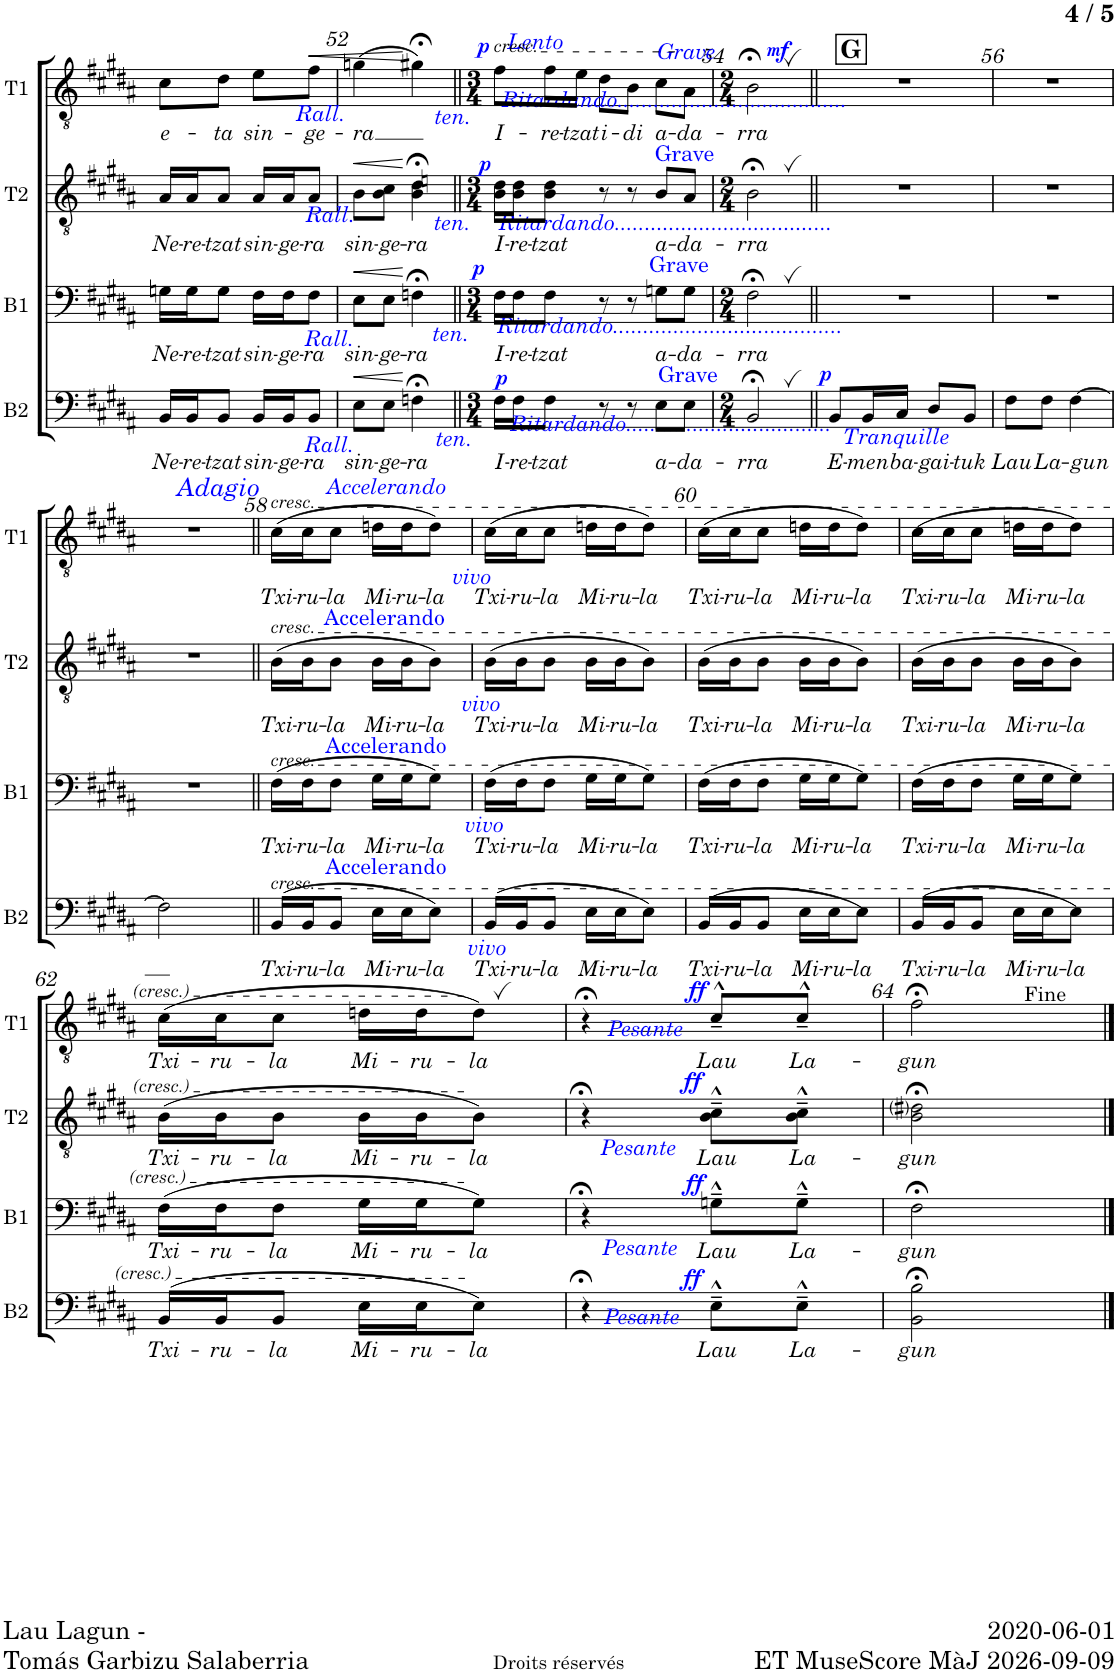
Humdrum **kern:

**kern	**text	**dynam	**kern	**text	**dynam	**kern	**text	**dynam	**kern	**text	**dynam
*part4	*part4	*part4	*part3	*part3	*part3	*part2	*part2	*part2	*part1	*part1	*part1
*staff4	*staff4	*staff4	*staff3	*staff3	*staff3	*staff2	*staff2	*staff2	*staff1	*staff1	*staff1
*I"Basse	*	*	*I"Baryton	*	*	*I"Ténor 2	*	*	*I"Ténor 1	*	*
*I'B2	*	*	*I'B1	*	*	*I'T2	*	*	*I'T1	*	*
!!LO:PB:g=z
*clefF4	*	*	*clefF4	*	*	*clefGv2	*	*	*clefGv2	*	*
*k[f#c#g#d#a#]	*	*	*k[f#c#g#d#a#]	*	*	*k[f#c#g#d#a#]	*	*	*k[f#c#g#d#a#]	*	*
*M2/4	*	*	*M2/4	*	*	*M2/4	*	*	*M2/4	*	*
=51	=51	=51	=51	=51	=51	=51	=51	=51	=51	=51	=51
!	!LO:LY:b	!	!	!LO:LY:b	!	!	!LO:LY:b	!	!	!LO:LY:b	!
16BB/LL	Ne-	.	16Gn\LL	Ne-	.	16A#/LL	Ne-	.	8c#\L	e-	.
!	!LO:LY:b	!	!	!LO:LY:b	!	!	!LO:LY:b	!	!	!	!
16BB/J	-re-	.	16G\J	-re-	.	16A#/J	-re-	.	.	.	.
!	!LO:LY:b	!	!	!LO:LY:b	!	!	!LO:LY:b	!	!	!LO:LY:b	!
8BB/J	-tzat	.	8G\J	-tzat	.	8A#/J	-tzat	.	8d#\J	-ta	.
!	!LO:LY:b	!	!	!LO:LY:b	!	!	!LO:LY:b	!	!	!LO:LY:b	!
16BB/LL	sin-	.	16F#\LL	sin-	.	16A#/LL	sin-	.	8e\L	sin-	.
!	!LO:LY:b	!	!	!LO:LY:b	!	!	!LO:LY:b	!	!	!	!
16BB/J	-ge-	.	16F#\J	-ge-	.	16A#/J	-ge-	.	.	.	.
!	!LO:LY:b	!	!	!LO:LY:b	!	!	!LO:LY:b	!	!	!LO:LY:b	!LO:HP:b
8BB/J	-ra	.	8F#\J	-ra	.	8A#/J	-ra	.	8f#\J	-ge-	<
=52	=52	=52	=52	=52	=52	=52	=52	=52	=52	=52	=52
!	!	!	!	!	!	!	!	!	!LO:TX:b:i:color=#0000FF:t=Rall.	!	!
!	!	!	!	!	!	!LO:TX:b:i:color=#0000FF:t=Rall.	!	!	!	!	!
!	!	!	!LO:TX:b:i:color=#0000FF:t=Rall.	!	!	!	!	!	!	!	!
!LO:TX:b:i:color=#0000FF:t=Rall.	!	!	!	!	!	!	!	!	!	!	!
!	!LO:LY:b	!LO:HP:b	!	!LO:LY:b	!LO:HP:b	!	!LO:LY:b	!LO:HP:b	!	!LO:LY:b	!
8E\L	sin-	<	8E\L	sin-	<	8B\L	sin-	<	(4gn\	-ra	.
!	!	!	!	!	!	!LO:TX:b:i:color=#0000FF:t=ten.	!	!	!	!	!
!	!	!	!LO:TX:b:i:color=#0000FF:t=ten.	!	!	!	!	!	!	!	!
!LO:TX:b:i:color=#0000FF:t=ten.	!	!	!	!	!	!	!	!	!	!	!
!	!LO:LY:b	!	!	!LO:LY:b	!	!	!LO:LY:b	!	!	!	!
8E\J	-ge-	.	8E\J	-ge-	.	8B\ 8c#\J	-ge-	.	.	.	.
!	!	!	!	!	!	!	!	!	!LO:TX:b:i:color=#0000FF:t=ten.	!	!
!	!LO:LY:b	!	!	!LO:LY:b	!	!	!LO:LY:b	!	!	!	!
4Fn;<\	-ra	[	4Fn;<\	-ra	[	4B\;< 4dn\;<	-ra	[	4g#X;<\)	.	[
=53||	=53||	=53||	=53||	=53||	=53||	=53||	=53||	=53||	=53||	=53||	=53||
*M3/4	*	*	*M3/4	*	*	*M3/4	*	*	*M3/4	*	*
!	!	!	!	!	!	!	!	!	!LO:TX:a:i:color=#0000FF:t=Lento	!	!
!	!	!	!	!	!	!	!	!	!LO:TX:b:i:color=#0000FF:t=Ritardando......................................	!	!
!	!	!	!	!	!	!	!	!	!LO:TX:a:i:t=cresc.	!	!
!	!	!	!	!	!	!LO:TX:b:i:color=#0000FF:t=Ritardando....................................	!	!	!	!	!
!	!	!	!LO:TX:b:i:color=#0000FF:t=Ritardando......................................	!	!	!	!	!	!	!	!
!LO:TX:b:i:color=#0000FF:t=Ritardando..................................	!	!	!	!	!	!	!	!	!	!	!
!	!LO:LY:b	!LO:DY:a	!	!LO:LY:b	!LO:DY:a	!	!LO:LY:b	!LO:DY:a	!	!LO:LY:b	!LO:DY:a
16F#\LL	I-	p	16F#\LL	I-	p	16B\ 16d#\LL	I-	p	8f#\L	I-	p
!	!LO:LY:b	!	!	!LO:LY:b	!	!	!LO:LY:b	!	!	!	!
16F#\J	-re-	.	16F#\J	-re-	.	16B\ 16d#\J	-re-	.	.	.	.
!	!LO:LY:b	!	!	!LO:LY:b	!	!	!LO:LY:b	!	!	!LO:LY:b	!
8F#\J	-tzat	.	8F#\J	-tzat	.	8B\ 8d#\J	-tzat	.	16f#\L	-re-	.
!	!	!	!	!	!	!	!	!	!	!LO:LY:b	!
.	.	.	.	.	.	.	.	.	16e\JJ	-tzat	.
!	!	!	!	!	!	!	!	!	!	!LO:LY:b	!
8r	.	.	8r	.	.	8r	.	.	8d#\L	i-	.
!	!	!	!	!	!	!	!	!	!	!LO:LY:b	!
8r	.	.	8r	.	.	8r	.	.	8B\J	-di	.
!	!	!	!	!	!	!	!	!	!LO:TX:a:i:color=#0000FF:t=Grave	!	!
!	!	!	!	!	!	!LO:TX:a:color=#0000FF:t=Grave	!	!	!	!	!
!	!	!	!LO:TX:a:color=#0000FF:t=Grave	!	!	!	!	!	!	!	!
!LO:TX:a:color=#0000FF:t=Grave	!	!	!	!	!	!	!	!	!	!	!
!	!LO:LY:b	!	!	!LO:LY:b	!	!	!LO:LY:b	!	!	!LO:LY:b	!
8E\L	a-	.	8Gn\L	a-	.	8B/L	a-	.	8c#\L	a-	.
!	!LO:LY:b	!	!	!LO:LY:b	!	!	!LO:LY:b	!	!	!LO:LY:b	!
8E\J	-da-	.	8G\J	-da-	.	8A#/J	-da-	.	8A#\J	-da-	.
=54	=54	=54	=54	=54	=54	=54	=54	=54	=54	=54	=54
*M2/4	*	*	*M2/4	*	*	*M2/4	*	*	*M2/4	*	*
!	!LO:LY:b	!	!	!LO:LY:b	!	!	!LO:LY:b	!	!	!LO:LY:b	!LO:DY:a
2BB;<,/	-rra	.	2F#;<,\	-rra	.	2B;<,\	-rra	.	2B;<,\	-rra	mf
=55||	=55||	=55||	=55||	=55||	=55||	=55||	=55||	=55||	=55||	=55||	=55||
!!LO:REH:place=s1:a:B:cj:fs=14:t=G
!LO:TX:b:i:color=#0000FF:t=Tranquille	!	!	!	!	!	!	!	!	!	!	!
!	!LO:LY:b	!LO:DY:a	!	!	!	!	!	!	!	!	!
8BB/L	E-	p	2r	.	.	2r	.	.	2r	.	.
!	!LO:LY:b	!	!	!	!	!	!	!	!	!	!
16BB/L	-men	.	.	.	.	.	.	.	.	.	.
!	!LO:LY:b	!	!	!	!	!	!	!	!	!	!
16C#/JJ	ba-	.	.	.	.	.	.	.	.	.	.
!	!LO:LY:b	!	!	!	!	!	!	!	!	!	!
8D#/L	-gai-	.	.	.	.	.	.	.	.	.	.
!	!LO:LY:b	!	!	!	!	!	!	!	!	!	!
8BB/J	-tuk	.	.	.	.	.	.	.	.	.	.
=56	=56	=56	=56	=56	=56	=56	=56	=56	=56	=56	=56
!	!LO:LY:b	!	!	!	!	!	!	!	!	!	!
8F#\L	Lau	.	2r	.	.	2r	.	.	2r	.	.
!	!LO:LY:b	!	!	!	!	!	!	!	!	!	!
8F#\J	La-	.	.	.	.	.	.	.	.	.	.
!	!LO:LY:b	!	!	!	!	!	!	!	!	!	!
[4F#\	-gun	.	.	.	.	.	.	.	.	.	.
!!LO:LB:g=z
=57	=57	=57	=57	=57	=57	=57	=57	=57	=57	=57	=57
2F#\]	.	.	2r	.	.	2r	.	.	2r	.	.
=58||	=58||	=58||	=58||	=58||	=58||	=58||	=58||	=58||	=58||	=58||	=58||
!	!	!	!	!	!	!	!	!	!LO:TX:a:i:color=#0000FF:t=Adagio	!	!
!	!	!	!	!	!	!	!	!	!LO:TX:a:i:color=#0000FF:t=Accelerando	!	!
!	!	!	!	!	!	!	!	!	!LO:TX:a:i:t=cresc.	!	!
!	!	!	!	!	!	!LO:TX:a:color=#0000FF:t=Accelerando	!	!	!	!	!
!	!	!	!	!	!	!LO:TX:a:i:t=cresc.	!	!	!	!	!
!	!	!	!LO:TX:a:color=#0000FF:t=Accelerando	!	!	!	!	!	!	!	!
!	!	!	!LO:TX:a:i:t=cresc.	!	!	!	!	!	!	!	!
!LO:TX:a:color=#0000FF:t=Accelerando	!	!	!	!	!	!	!	!	!	!	!
!LO:TX:a:i:t=cresc.	!	!	!	!	!	!	!	!	!	!	!
!	!LO:LY:b	!	!	!LO:LY:b	!	!	!LO:LY:b	!	!	!LO:LY:b	!
(16BB/LL	Txi-	.	(16F#\LL	Txi-	.	(16B\LL	Txi-	.	(16c#\LL	Txi-	.
!	!LO:LY:b	!	!	!LO:LY:b	!	!	!LO:LY:b	!	!	!LO:LY:b	!
16BB/J	-ru-	.	16F#\J	-ru-	.	16B\J	-ru-	.	16c#\J	-ru-	.
!	!	!	!	!	!	!	!	!	!LO:TX:b:i:color=#0000FF:t=vivo	!	!
!	!LO:LY:b	!	!	!LO:LY:b	!	!	!LO:LY:b	!	!	!LO:LY:b	!
8BB/J	-la	.	8F#\J	-la	.	8B\J	-la	.	8c#\J	-la	.
!	!	!	!	!	!	!LO:TX:b:i:color=#0000FF:t=vivo	!	!	!	!	!
!	!	!	!LO:TX:b:i:color=#0000FF:t=vivo	!	!	!	!	!	!	!	!
!	!LO:LY:b	!	!	!LO:LY:b	!	!	!LO:LY:b	!	!	!LO:LY:b	!
16E\LL	Mi-	.	16G#\LL	Mi-	.	16B\LL	Mi-	.	16dn\LL	Mi-	.
!	!LO:LY:b	!	!	!LO:LY:b	!	!	!LO:LY:b	!	!	!LO:LY:b	!
16E\J	-ru-	.	16G#\J	-ru-	.	16B\J	-ru-	.	16d\J	-ru-	.
!LO:TX:b:i:color=#0000FF:t=vivo	!	!	!	!	!	!	!	!	!	!	!
!	!LO:LY:b	!	!	!LO:LY:b	!	!	!LO:LY:b	!	!	!LO:LY:b	!
8E\J)	-la	.	8G#\J)	-la	.	8B\J)	-la	.	8d\J)	-la	.
=59	=59	=59	=59	=59	=59	=59	=59	=59	=59	=59	=59
!	!LO:LY:b	!	!	!LO:LY:b	!	!	!LO:LY:b	!	!	!LO:LY:b	!
(16BB/LL	Txi-	.	(16F#\LL	Txi-	.	(16B\LL	Txi-	.	(16c#\LL	Txi-	.
!	!LO:LY:b	!	!	!LO:LY:b	!	!	!LO:LY:b	!	!	!LO:LY:b	!
16BB/J	-ru-	.	16F#\J	-ru-	.	16B\J	-ru-	.	16c#\J	-ru-	.
!	!LO:LY:b	!	!	!LO:LY:b	!	!	!LO:LY:b	!	!	!LO:LY:b	!
8BB/J	-la	.	8F#\J	-la	.	8B\J	-la	.	8c#\J	-la	.
!	!LO:LY:b	!	!	!LO:LY:b	!	!	!LO:LY:b	!	!	!LO:LY:b	!
16E\LL	Mi-	.	16G#\LL	Mi-	.	16B\LL	Mi-	.	16dn\LL	Mi-	.
!	!LO:LY:b	!	!	!LO:LY:b	!	!	!LO:LY:b	!	!	!LO:LY:b	!
16E\J	-ru-	.	16G#\J	-ru-	.	16B\J	-ru-	.	16d\J	-ru-	.
!	!LO:LY:b	!	!	!LO:LY:b	!	!	!LO:LY:b	!	!	!LO:LY:b	!
8E\J)	-la	.	8G#\J)	-la	.	8B\J)	-la	.	8d\J)	-la	.
=60	=60	=60	=60	=60	=60	=60	=60	=60	=60	=60	=60
!	!LO:LY:b	!	!	!LO:LY:b	!	!	!LO:LY:b	!	!	!LO:LY:b	!
(16BB/LL	Txi-	.	(16F#\LL	Txi-	.	(16B\LL	Txi-	.	(16c#\LL	Txi-	.
!	!LO:LY:b	!	!	!LO:LY:b	!	!	!LO:LY:b	!	!	!LO:LY:b	!
16BB/J	-ru-	.	16F#\J	-ru-	.	16B\J	-ru-	.	16c#\J	-ru-	.
!	!LO:LY:b	!	!	!LO:LY:b	!	!	!LO:LY:b	!	!	!LO:LY:b	!
8BB/J	-la	.	8F#\J	-la	.	8B\J	-la	.	8c#\J	-la	.
!	!LO:LY:b	!	!	!LO:LY:b	!	!	!LO:LY:b	!	!	!LO:LY:b	!
16E\LL	Mi-	.	16G#\LL	Mi-	.	16B\LL	Mi-	.	16dn\LL	Mi-	.
!	!LO:LY:b	!	!	!LO:LY:b	!	!	!LO:LY:b	!	!	!LO:LY:b	!
16E\J	-ru-	.	16G#\J	-ru-	.	16B\J	-ru-	.	16d\J	-ru-	.
!	!LO:LY:b	!	!	!LO:LY:b	!	!	!LO:LY:b	!	!	!LO:LY:b	!
8E\J)	-la	.	8G#\J)	-la	.	8B\J)	-la	.	8d\J)	-la	.
=61	=61	=61	=61	=61	=61	=61	=61	=61	=61	=61	=61
!	!LO:LY:b	!	!	!LO:LY:b	!	!	!LO:LY:b	!	!	!LO:LY:b	!
(16BB/LL	Txi-	.	(16F#\LL	Txi-	.	(16B\LL	Txi-	.	(16c#\LL	Txi-	.
!	!LO:LY:b	!	!	!LO:LY:b	!	!	!LO:LY:b	!	!	!LO:LY:b	!
16BB/J	-ru-	.	16F#\J	-ru-	.	16B\J	-ru-	.	16c#\J	-ru-	.
!	!LO:LY:b	!	!	!LO:LY:b	!	!	!LO:LY:b	!	!	!LO:LY:b	!
8BB/J	-la	.	8F#\J	-la	.	8B\J	-la	.	8c#\J	-la	.
!	!LO:LY:b	!	!	!LO:LY:b	!	!	!LO:LY:b	!	!	!LO:LY:b	!
16E\LL	Mi-	.	16G#\LL	Mi-	.	16B\LL	Mi-	.	16dn\LL	Mi-	.
!	!LO:LY:b	!	!	!LO:LY:b	!	!	!LO:LY:b	!	!	!LO:LY:b	!
16E\J	-ru-	.	16G#\J	-ru-	.	16B\J	-ru-	.	16d\J	-ru-	.
!	!LO:LY:b	!	!	!LO:LY:b	!	!	!LO:LY:b	!	!	!LO:LY:b	!
8E\J)	-la	.	8G#\J)	-la	.	8B\J)	-la	.	8d\J)	-la	.
!!LO:LB:g=z
=62	=62	=62	=62	=62	=62	=62	=62	=62	=62	=62	=62
!	!LO:LY:b	!	!	!LO:LY:b	!	!	!LO:LY:b	!	!	!LO:LY:b	!
(16BB/LL	Txi-	.	(16F#\LL	Txi-	.	(16B\LL	Txi-	.	(16c#\LL	Txi-	.
!	!LO:LY:b	!	!	!LO:LY:b	!	!	!LO:LY:b	!	!	!LO:LY:b	!
16BB/J	-ru-	.	16F#\J	-ru-	.	16B\J	-ru-	.	16c#\J	-ru-	.
!	!LO:LY:b	!	!	!LO:LY:b	!	!	!LO:LY:b	!	!	!LO:LY:b	!
8BB/J	-la	.	8F#\J	-la	.	8B\J	-la	.	8c#\J	-la	.
!	!LO:LY:b	!	!	!LO:LY:b	!	!	!LO:LY:b	!	!	!LO:LY:b	!
16E\LL	Mi-	.	16G#\LL	Mi-	.	16B\LL	Mi-	.	16dn\LL	Mi-	.
!	!LO:LY:b	!	!	!LO:LY:b	!	!	!LO:LY:b	!	!	!LO:LY:b	!
16E\J	-ru-	.	16G#\J	-ru-	.	16B\J	-ru-	.	16d\J	-ru-	.
!	!LO:LY:b	!	!	!LO:LY:b	!	!	!LO:LY:b	!	!	!LO:LY:b	!
8E\J)	-la	.	8G#\J)	-la	.	8B\J)	-la	.	8d,\J)	-la	.
=63	=63	=63	=63	=63	=63	=63	=63	=63	=63	=63	=63
4r;<	.	.	4r;<	.	.	4r;<	.	.	4r;<	.	.
!	!	!	!	!	!	!	!	!	!LO:TX:b:i:color=#0000FF:t=Pesante	!	!
!	!	!	!	!	!	!LO:TX:b:i:color=#0000FF:t=Pesante	!	!	!	!	!
!	!	!	!LO:TX:b:i:color=#0000FF:t=Pesante	!	!	!	!	!	!	!	!
!LO:TX:b:i:color=#0000FF:t=Pesante	!	!	!	!	!	!	!	!	!	!	!
!	!LO:LY:b	!LO:DY:a	!	!LO:LY:b	!LO:DY:a	!	!LO:LY:b	!LO:DY:a	!	!LO:LY:b	!LO:DY:a
8E~^^\L	Lau	ff	8Gn~^^\L	Lau	ff	8B\~^^ 8c#\~^^L	Lau	ff	8c#~^^/L	Lau	ff
!	!LO:LY:b	!	!	!LO:LY:b	!	!	!LO:LY:b	!	!	!LO:LY:b	!
8E~^^\J	La-	.	8G~^^\J	La-	.	8B\~^^ 8c#\~^^J	La-	.	8c#~^^/J	La-	.
=64	=64	=64	=64	=64	=64	=64	=64	=64	=64	=64	=64
!	!LO:LY:b	!	!	!LO:LY:b	!	!	!LO:LY:b	!	!	!LO:LY:b	!
2BB\;< 2B\;<	-gun	.	2F#;<\	-gun	.	2B\;< 2d#i\;<	-gun	.	2f#;<\	-gun	.
==	==	==	==	==	==	==	==	==	==	==	==
*-	*-	*-	*-	*-	*-	*-	*-	*-	*-	*-	*-
